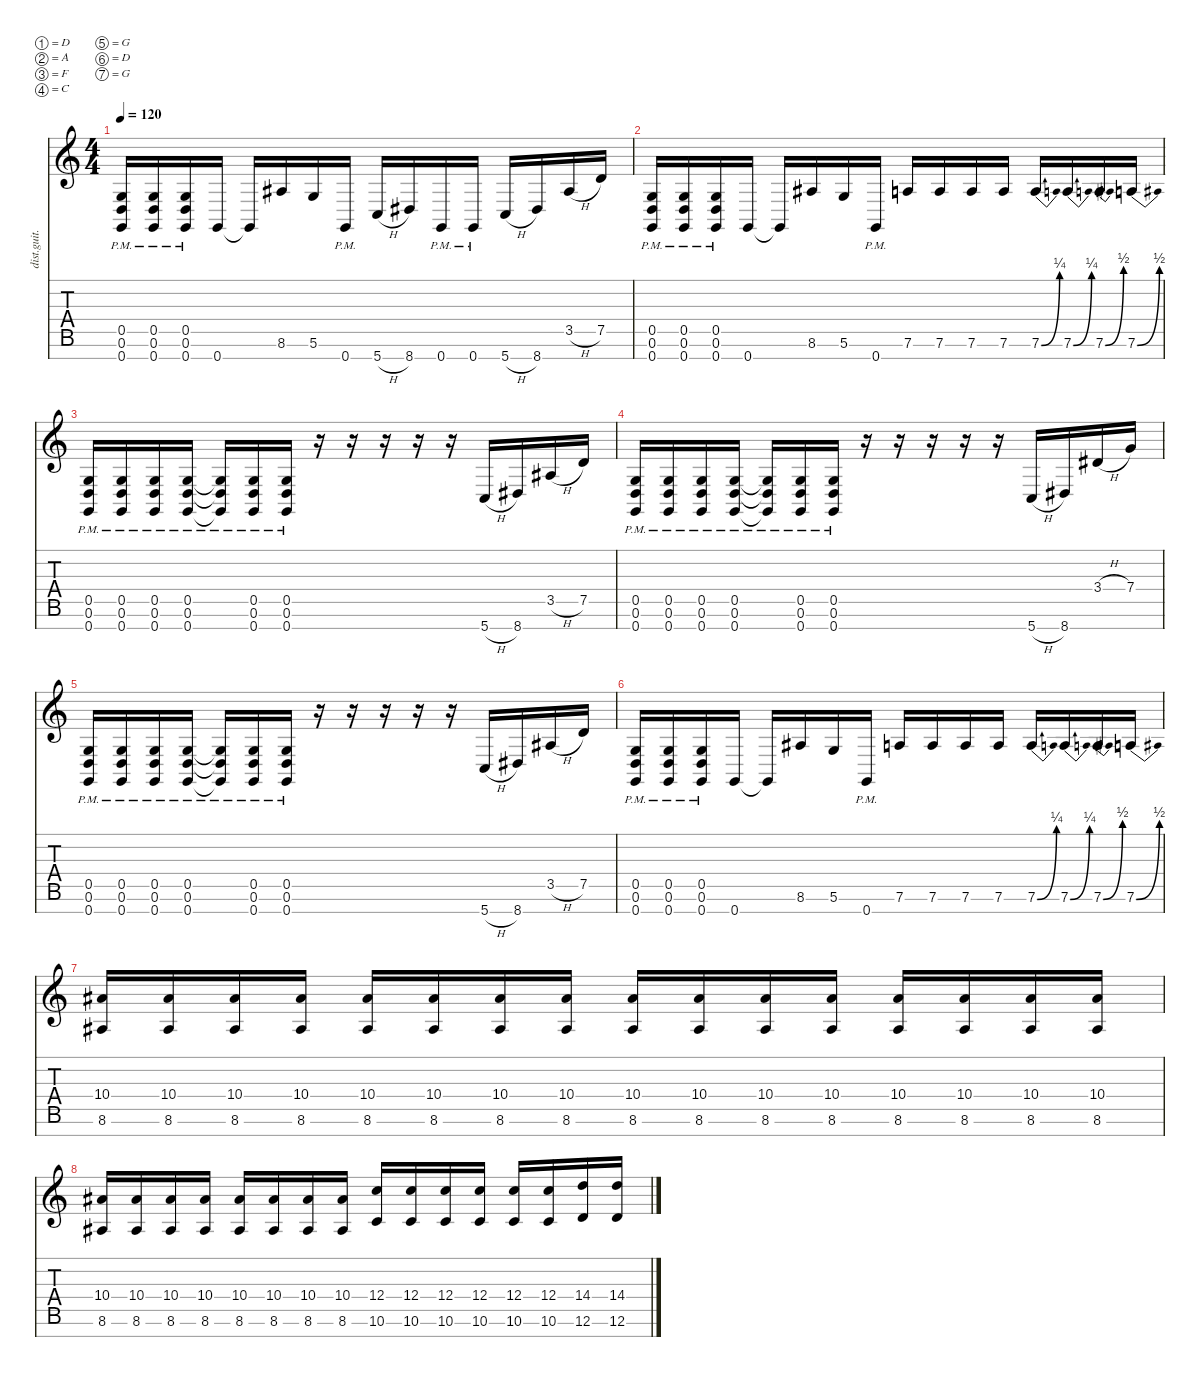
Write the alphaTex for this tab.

\defaultSystemsLayout 4
\hideDynamics
\bracketExtendMode nobrackets
\otherSystemsTrackNameOrientation horizontal
\track ("riff r" "dist.guit.") {instrument distortionguitar}
\staff {score tabs}
\tuning (D4 A3 F3 C3 G2 D2 G1)
\ts (4 4)
\tempo 120
\clef g2
\ks c
(0.7{pm} 0.5{pm} 0.6{pm}).16{dy mf beam Up} (0.7{pm} 0.6{pm} 0.5{pm}).16{beam Up} (0.7{pm} 0.5{pm} 0.6{pm}).16{beam Up} 0.7.16{beam Up} 0.7{t}.16{beam Up} 8.6{acc #}.16{beam Up} 5.6.16{beam Up} 0.7{pm}.16{beam Up} 5.7{h}.16{beam Up} 8.7{acc #}.16{beam Up} 0.7{pm}.16{beam Up} 0.7{pm}.16{beam Up} 5.7{h}.16{beam Up} 8.7{acc #}.16{beam Up} 3.5{h acc #}.16{beam Up} 7.5.16{beam Up} |
(0.7{pm} 0.5{pm} 0.6{pm}).16{beam Up} (0.7{pm} 0.6{pm} 0.5{pm}).16{beam Up} (0.7{pm} 0.5{pm} 0.6{pm}).16{beam Up} 0.7.16{beam Up} 0.7{t}.16{beam Up} 8.6{acc #}.16{beam Up} 5.6.16{beam Up} 0.7{pm}.16{beam Up} 7.6.16{beam Up} 7.6.16{beam Up} 7.6.16{beam Up} 7.6.16{beam Up} 7.6{be (bend 0 0 14.399999999999999 1)}.16{beam Up} 7.6{be (bend 0 0 15 1)}.16{beam Up} 7.6{be (bend 0 0 15 2)}.16{beam Up} 7.6{be (bend 0 0 14.399999999999999 2)}.16{beam Up} |
(0.7{pm} 0.5{pm} 0.6{pm}).16{beam Up} (0.7{pm} 0.6{pm} 0.5{pm}).16{beam Up} (0.7{pm} 0.5{pm} 0.6{pm}).16{beam Up} (0.7{pm} 0.6{pm} 0.5{pm}).16{beam Up} (0.7{pm t} 0.6{pm t} 0.5{pm t}).16{beam Up} (0.7{pm} 0.6{pm} 0.5{pm}).16{beam Up} (0.5{pm} 0.6{pm} 0.7{pm}).16{beam Up} r.16{beam Up} r.16{beam Up} r.16{beam Up} r.16{beam Up} r.16{beam Up} 5.7{h}.16{beam Up} 8.7{acc #}.16{beam Up} 3.5{h acc #}.16{beam Up} 7.5.16{beam Up} |
(0.7{pm} 0.5{pm} 0.6{pm}).16{beam Up} (0.7{pm} 0.6{pm} 0.5{pm}).16{beam Up} (0.7{pm} 0.5{pm} 0.6{pm}).16{beam Up} (0.7{pm} 0.6{pm} 0.5{pm}).16{beam Up} (0.7{pm t} 0.6{pm t} 0.5{pm t}).16{beam Up} (0.5{pm} 0.6{pm} 0.7{pm}).16{beam Up} (0.7{pm} 0.6{pm} 0.5{pm}).16{beam Up} r.16{beam Up} r.16{beam Up} r.16{beam Up} r.16{beam Up} r.16{beam Up} 5.7{h}.16{beam Up} 8.7{acc #}.16{beam Up} 3.4{h acc #}.16{beam Up} 7.4.16{beam Up} |
(0.7{pm} 0.5{pm} 0.6{pm}).16{beam Up} (0.7{pm} 0.6{pm} 0.5{pm}).16{beam Up} (0.7{pm} 0.5{pm} 0.6{pm}).16{beam Up} (0.7{pm} 0.6{pm} 0.5{pm}).16{beam Up} (0.7{pm t} 0.6{pm t} 0.5{pm t}).16{beam Up} (0.5{pm} 0.6{pm} 0.7{pm}).16{beam Up} (0.7{pm} 0.6{pm} 0.5{pm}).16{beam Up} r.16{beam Up} r.16{beam Up} r.16{beam Up} r.16{beam Up} r.16{beam Up} 5.7{h}.16{beam Up} 8.7{acc #}.16{beam Up} 3.5{h acc #}.16{beam Up} 7.5.16{beam Up} |
(0.7{pm} 0.5{pm} 0.6{pm}).16{beam Up} (0.7{pm} 0.6{pm} 0.5{pm}).16{beam Up} (0.7{pm} 0.5{pm} 0.6{pm}).16{beam Up} 0.7.16{beam Up} 0.7{t}.16{beam Up} 8.6{acc #}.16{beam Up} 5.6.16{beam Up} 0.7{pm}.16{beam Up} 7.6.16{beam Up} 7.6.16{beam Up} 7.6.16{beam Up} 7.6.16{beam Up} 7.6{be (bend 0 0 14.399999999999999 1)}.16{beam Up} 7.6{be (bend 0 0 15 1)}.16{beam Up} 7.6{be (bend 0 0 15 2)}.16{beam Up} 7.6{be (bend 0 0 14.399999999999999 2)}.16{beam Up} |
(8.6{acc #} 10.4{acc #}).16{beam Up} (8.6{acc #} 10.4{acc #}).16{beam Up} (8.6{acc #} 10.4{acc #}).16{beam Up} (8.6{acc #} 10.4{acc #}).16{beam Up} (8.6{acc #} 10.4{acc #}).16{beam Up} (8.6{acc #} 10.4{acc #}).16{beam Up} (8.6{acc #} 10.4{acc #}).16{beam Up} (8.6{acc #} 10.4{acc #}).16{beam Up} (8.6{acc #} 10.4{acc #}).16{beam Up} (8.6{acc #} 10.4{acc #}).16{beam Up} (8.6{acc #} 10.4{acc #}).16{beam Up} (8.6{acc #} 10.4{acc #}).16{beam Up} (8.6{acc #} 10.4{acc #}).16{beam Up} (8.6{acc #} 10.4{acc #}).16{beam Up} (8.6{acc #} 10.4{acc #}).16{beam Up} (8.6{acc #} 10.4{acc #}).16{beam Up} |
(8.6{acc #} 10.4{acc #}).16{beam Up} (8.6{acc #} 10.4{acc #}).16{beam Up} (8.6{acc #} 10.4{acc #}).16{beam Up} (8.6{acc #} 10.4{acc #}).16{beam Up} (8.6{acc #} 10.4{acc #}).16{beam Up} (8.6{acc #} 10.4{acc #}).16{beam Up} (8.6{acc #} 10.4{acc #}).16{beam Up} (8.6{acc #} 10.4{acc #}).16{beam Up} (10.6 12.4).16{beam Up} (10.6 12.4).16{beam Up} (10.6 12.4).16{beam Up} (10.6 12.4).16{beam Up} (10.6 12.4).16{beam Up} (10.6 12.4).16{beam Up} (12.6 14.4).16{beam Up} (12.6 14.4).16{beam Up}
